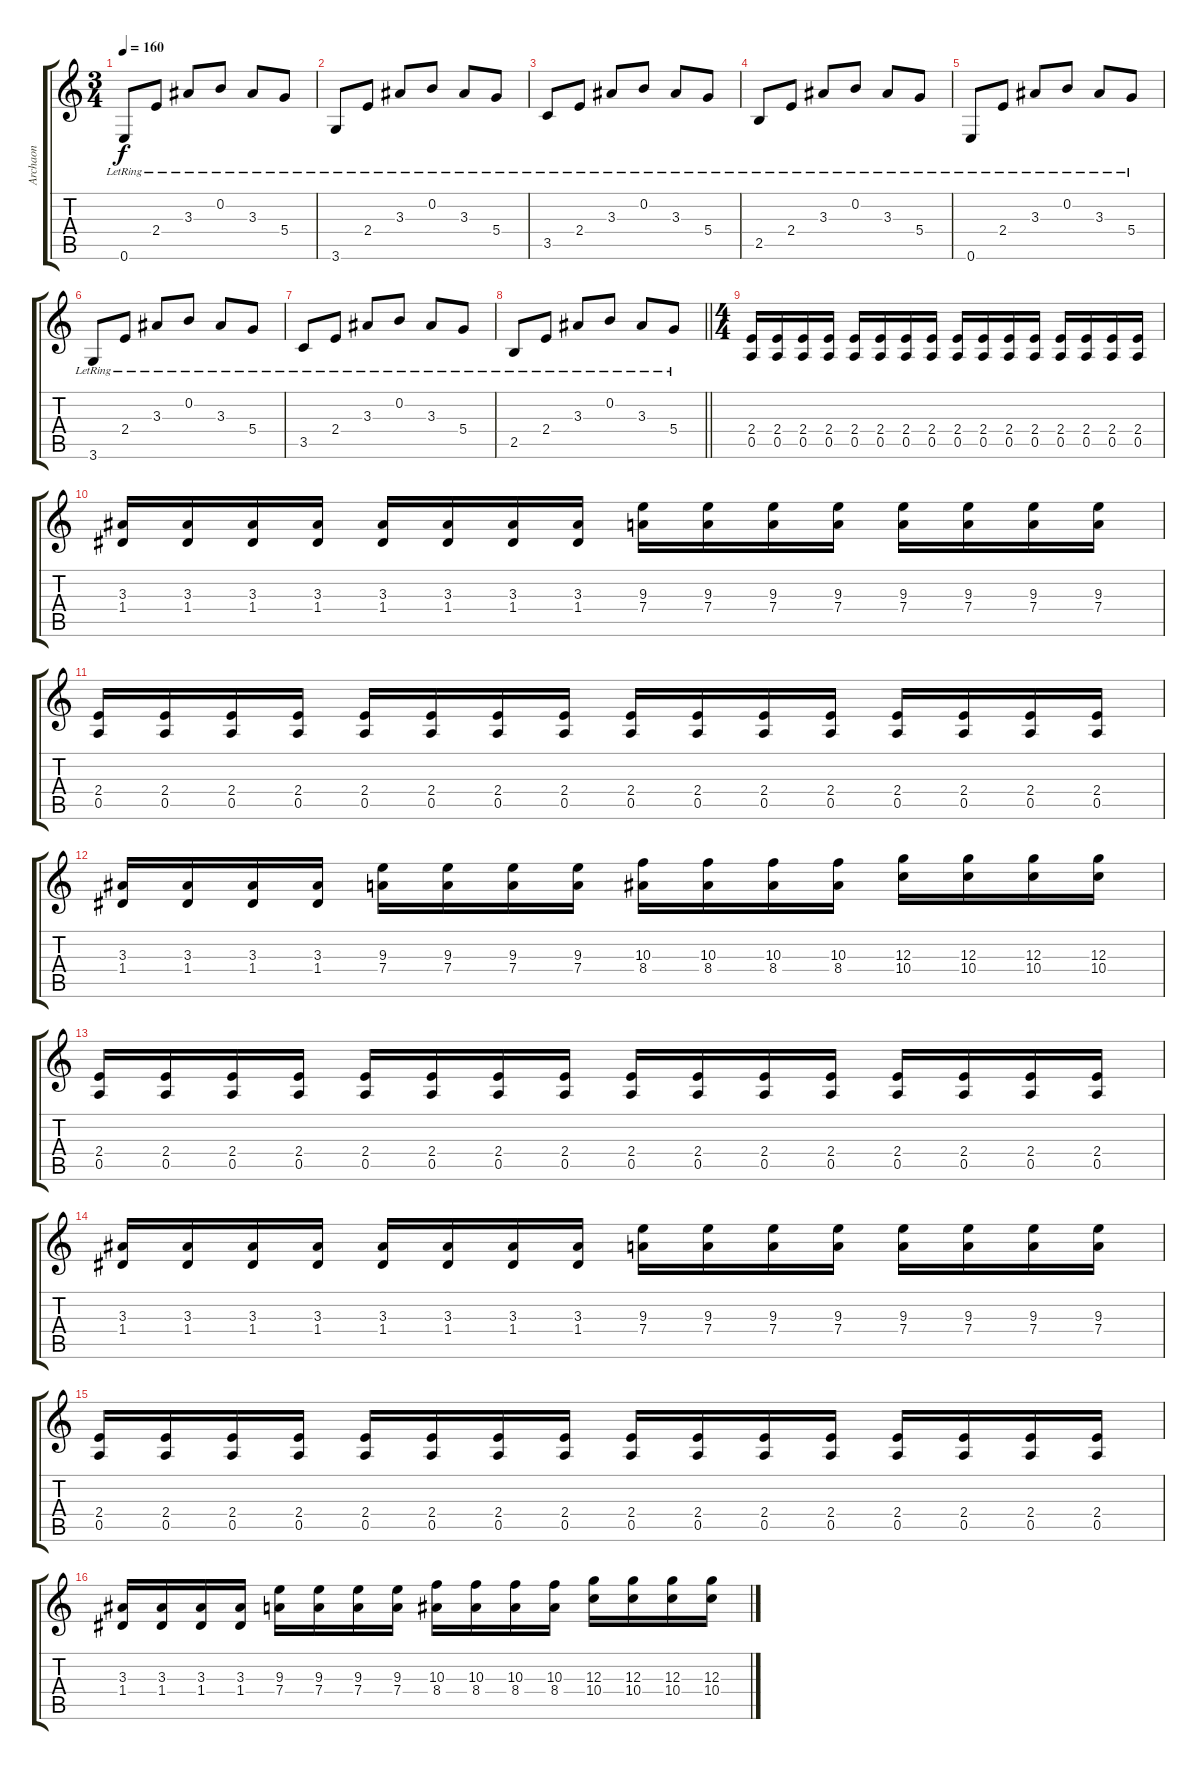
\track ("Archaon" "Archaon") {instrument acousticguitarsteel}
\staff {score tabs}
\tuning (E4 B3 G3 D3 A2 E2) {hide}
\ts (3 4)
\tempo 160
\clef g2
\ks c
0.6{lr}.8{dy f} 2.4{lr}.8 3.3{lr}.8 0.2{lr}.8 3.3{lr}.8 5.4{lr}.8 |
3.6{lr}.8 2.4{lr}.8 3.3{lr}.8 0.2{lr}.8 3.3{lr}.8 5.4{lr}.8 |
3.5{lr}.8 2.4{lr}.8 3.3{lr}.8 0.2{lr}.8 3.3{lr}.8 5.4{lr}.8 |
2.5{lr}.8 2.4{lr}.8 3.3{lr}.8 0.2{lr}.8 3.3{lr}.8 5.4{lr}.8 |
0.6{lr}.8 2.4{lr}.8 3.3{lr}.8 0.2{lr}.8 3.3{lr}.8 5.4{lr}.8 |
3.6{lr}.8 2.4{lr}.8 3.3{lr}.8 0.2{lr}.8 3.3{lr}.8 5.4{lr}.8 |
3.5{lr}.8 2.4{lr}.8 3.3{lr}.8 0.2{lr}.8 3.3{lr}.8 5.4{lr}.8 |
\barLineRight lightlight
2.5{lr}.8 2.4{lr}.8 3.3{lr}.8 0.2{lr}.8 3.3{lr}.8 5.4{lr}.8 |
\ts (4 4)
(2.4 0.5).16{volume 10 balance 5 instrument distortionguitar} (2.4 0.5).16 (2.4 0.5).16 (2.4 0.5).16 (2.4 0.5).16 (2.4 0.5).16 (2.4 0.5).16 (2.4 0.5).16 (2.4 0.5).16 (2.4 0.5).16 (2.4 0.5).16 (2.4 0.5).16 (2.4 0.5).16 (2.4 0.5).16 (2.4 0.5).16 (2.4 0.5).16 |
(3.3 1.4).16 (3.3 1.4).16 (3.3 1.4).16 (3.3 1.4).16 (3.3 1.4).16 (3.3 1.4).16 (3.3 1.4).16 (3.3 1.4).16 (9.3 7.4).16 (9.3 7.4).16 (9.3 7.4).16 (9.3 7.4).16 (9.3 7.4).16 (9.3 7.4).16 (9.3 7.4).16 (9.3 7.4).16 |
(2.4 0.5).16 (2.4 0.5).16 (2.4 0.5).16 (2.4 0.5).16 (2.4 0.5).16 (2.4 0.5).16 (2.4 0.5).16 (2.4 0.5).16 (2.4 0.5).16 (2.4 0.5).16 (2.4 0.5).16 (2.4 0.5).16 (2.4 0.5).16 (2.4 0.5).16 (2.4 0.5).16 (2.4 0.5).16 |
(3.3 1.4).16 (3.3 1.4).16 (3.3 1.4).16 (3.3 1.4).16 (9.3 7.4).16 (9.3 7.4).16 (9.3 7.4).16 (9.3 7.4).16 (10.3 8.4).16 (10.3 8.4).16 (10.3 8.4).16 (10.3 8.4).16 (12.3 10.4).16 (12.3 10.4).16 (12.3 10.4).16 (12.3 10.4).16 |
(2.4 0.5).16{volume 10 balance 5 instrument distortionguitar} (2.4 0.5).16 (2.4 0.5).16 (2.4 0.5).16 (2.4 0.5).16 (2.4 0.5).16 (2.4 0.5).16 (2.4 0.5).16 (2.4 0.5).16 (2.4 0.5).16 (2.4 0.5).16 (2.4 0.5).16 (2.4 0.5).16 (2.4 0.5).16 (2.4 0.5).16 (2.4 0.5).16 |
(3.3 1.4).16 (3.3 1.4).16 (3.3 1.4).16 (3.3 1.4).16 (3.3 1.4).16 (3.3 1.4).16 (3.3 1.4).16 (3.3 1.4).16 (9.3 7.4).16 (9.3 7.4).16 (9.3 7.4).16 (9.3 7.4).16 (9.3 7.4).16 (9.3 7.4).16 (9.3 7.4).16 (9.3 7.4).16 |
(2.4 0.5).16 (2.4 0.5).16 (2.4 0.5).16 (2.4 0.5).16 (2.4 0.5).16 (2.4 0.5).16 (2.4 0.5).16 (2.4 0.5).16 (2.4 0.5).16 (2.4 0.5).16 (2.4 0.5).16 (2.4 0.5).16 (2.4 0.5).16 (2.4 0.5).16 (2.4 0.5).16 (2.4 0.5).16 |
(3.3 1.4).16 (3.3 1.4).16 (3.3 1.4).16 (3.3 1.4).16 (9.3 7.4).16 (9.3 7.4).16 (9.3 7.4).16 (9.3 7.4).16 (10.3 8.4).16 (10.3 8.4).16 (10.3 8.4).16 (10.3 8.4).16 (12.3 10.4).16 (12.3 10.4).16 (12.3 10.4).16 (12.3 10.4).16
